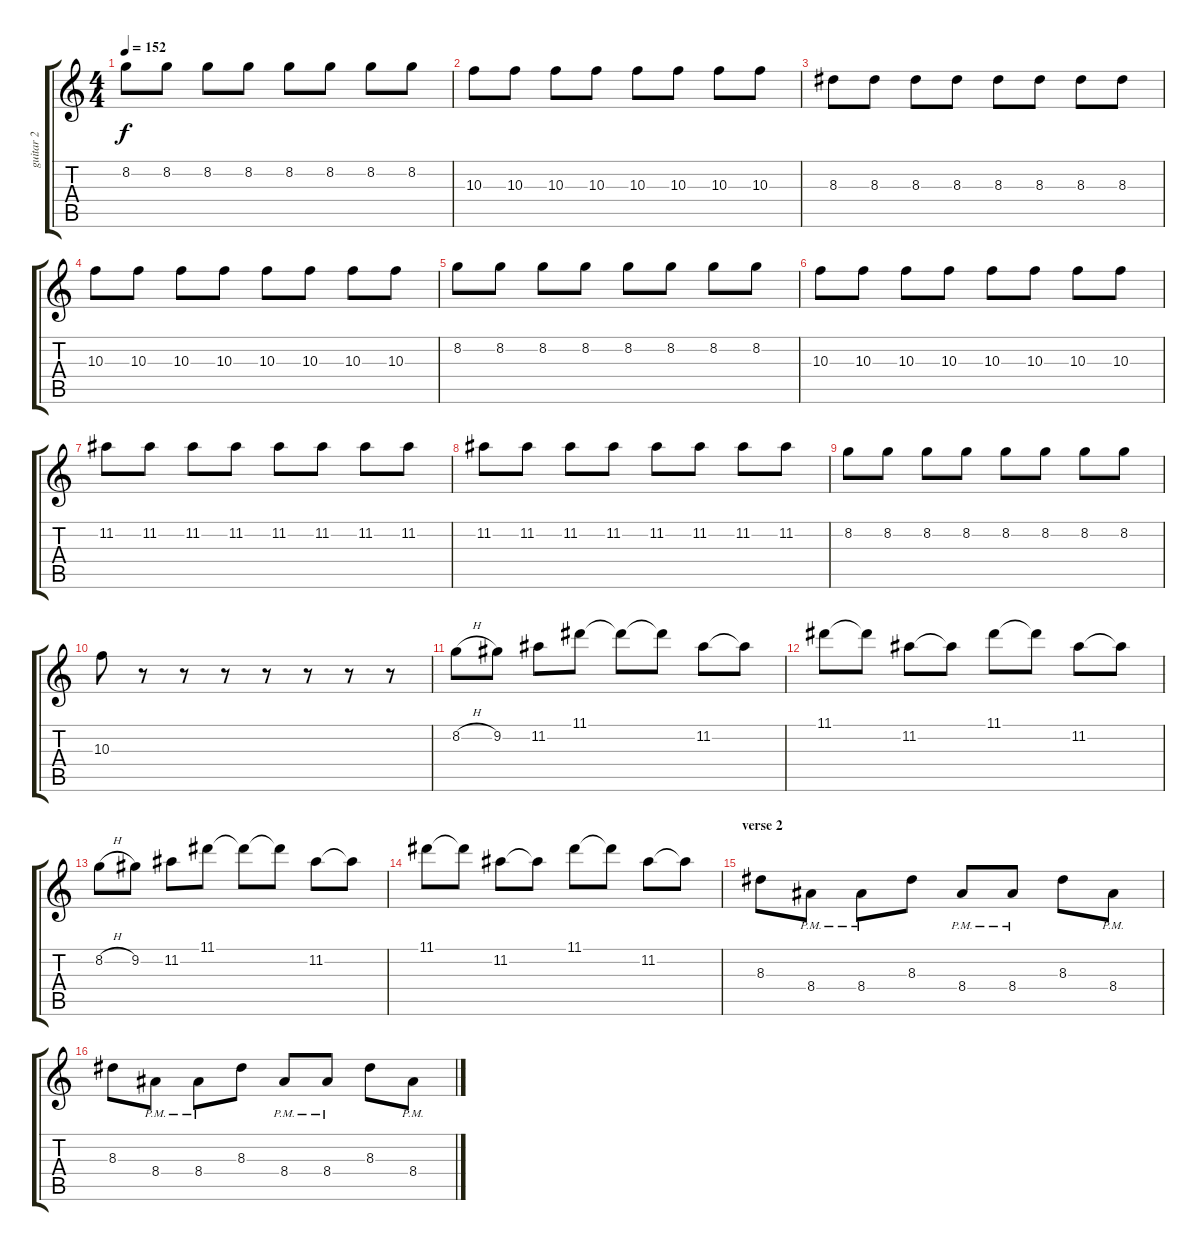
\track ("guitar 2" "guitar 2") {instrument distortionguitar}
\staff {score tabs}
\tuning (E4 B3 G3 D3 A2 D2) {hide}
\ts (4 4)
\tempo 152
\clef g2
\ks c
8.2.8{dy f} 8.2.8 8.2.8 8.2.8 8.2.8 8.2.8 8.2.8 8.2.8 |
10.3.8 10.3.8 10.3.8 10.3.8 10.3.8 10.3.8 10.3.8 10.3.8 |
8.3.8 8.3.8 8.3.8 8.3.8 8.3.8 8.3.8 8.3.8 8.3.8 |
10.3.8 10.3.8 10.3.8 10.3.8 10.3.8 10.3.8 10.3.8 10.3.8 |
8.2.8 8.2.8 8.2.8 8.2.8 8.2.8 8.2.8 8.2.8 8.2.8 |
10.3.8 10.3.8 10.3.8 10.3.8 10.3.8 10.3.8 10.3.8 10.3.8 |
11.2.8 11.2.8 11.2.8 11.2.8 11.2.8 11.2.8 11.2.8 11.2.8 |
11.2.8 11.2.8 11.2.8 11.2.8 11.2.8 11.2.8 11.2.8 11.2.8 |
8.2.8 8.2.8 8.2.8 8.2.8 8.2.8 8.2.8 8.2.8 8.2.8 |
10.3.8 r.8 r.8 r.8 r.8 r.8 r.8 r.8 |
8.2{h}.8 9.2.8 11.2.8 11.1.8 11.1{t}.8 11.1{t}.8 11.2.8 11.2{t}.8 |
11.1.8 11.1{t}.8 11.2.8 11.2{t}.8 11.1.8 11.1{t}.8 11.2.8 11.2{t}.8 |
8.2{h}.8 9.2.8 11.2.8 11.1.8 11.1{t}.8 11.1{t}.8 11.2.8 11.2{t}.8 |
11.1.8 11.1{t}.8 11.2.8 11.2{t}.8 11.1.8 11.1{t}.8 11.2.8 11.2{t}.8 |
\section ("" "verse 2")
8.3.8{volume 8} 8.4{pm}.8 8.4{pm}.8 8.3.8 8.4{pm}.8 8.4{pm}.8 8.3.8 8.4{pm}.8 |
8.3.8 8.4{pm}.8 8.4{pm}.8 8.3.8 8.4{pm}.8 8.4{pm}.8 8.3.8 8.4{pm}.8
